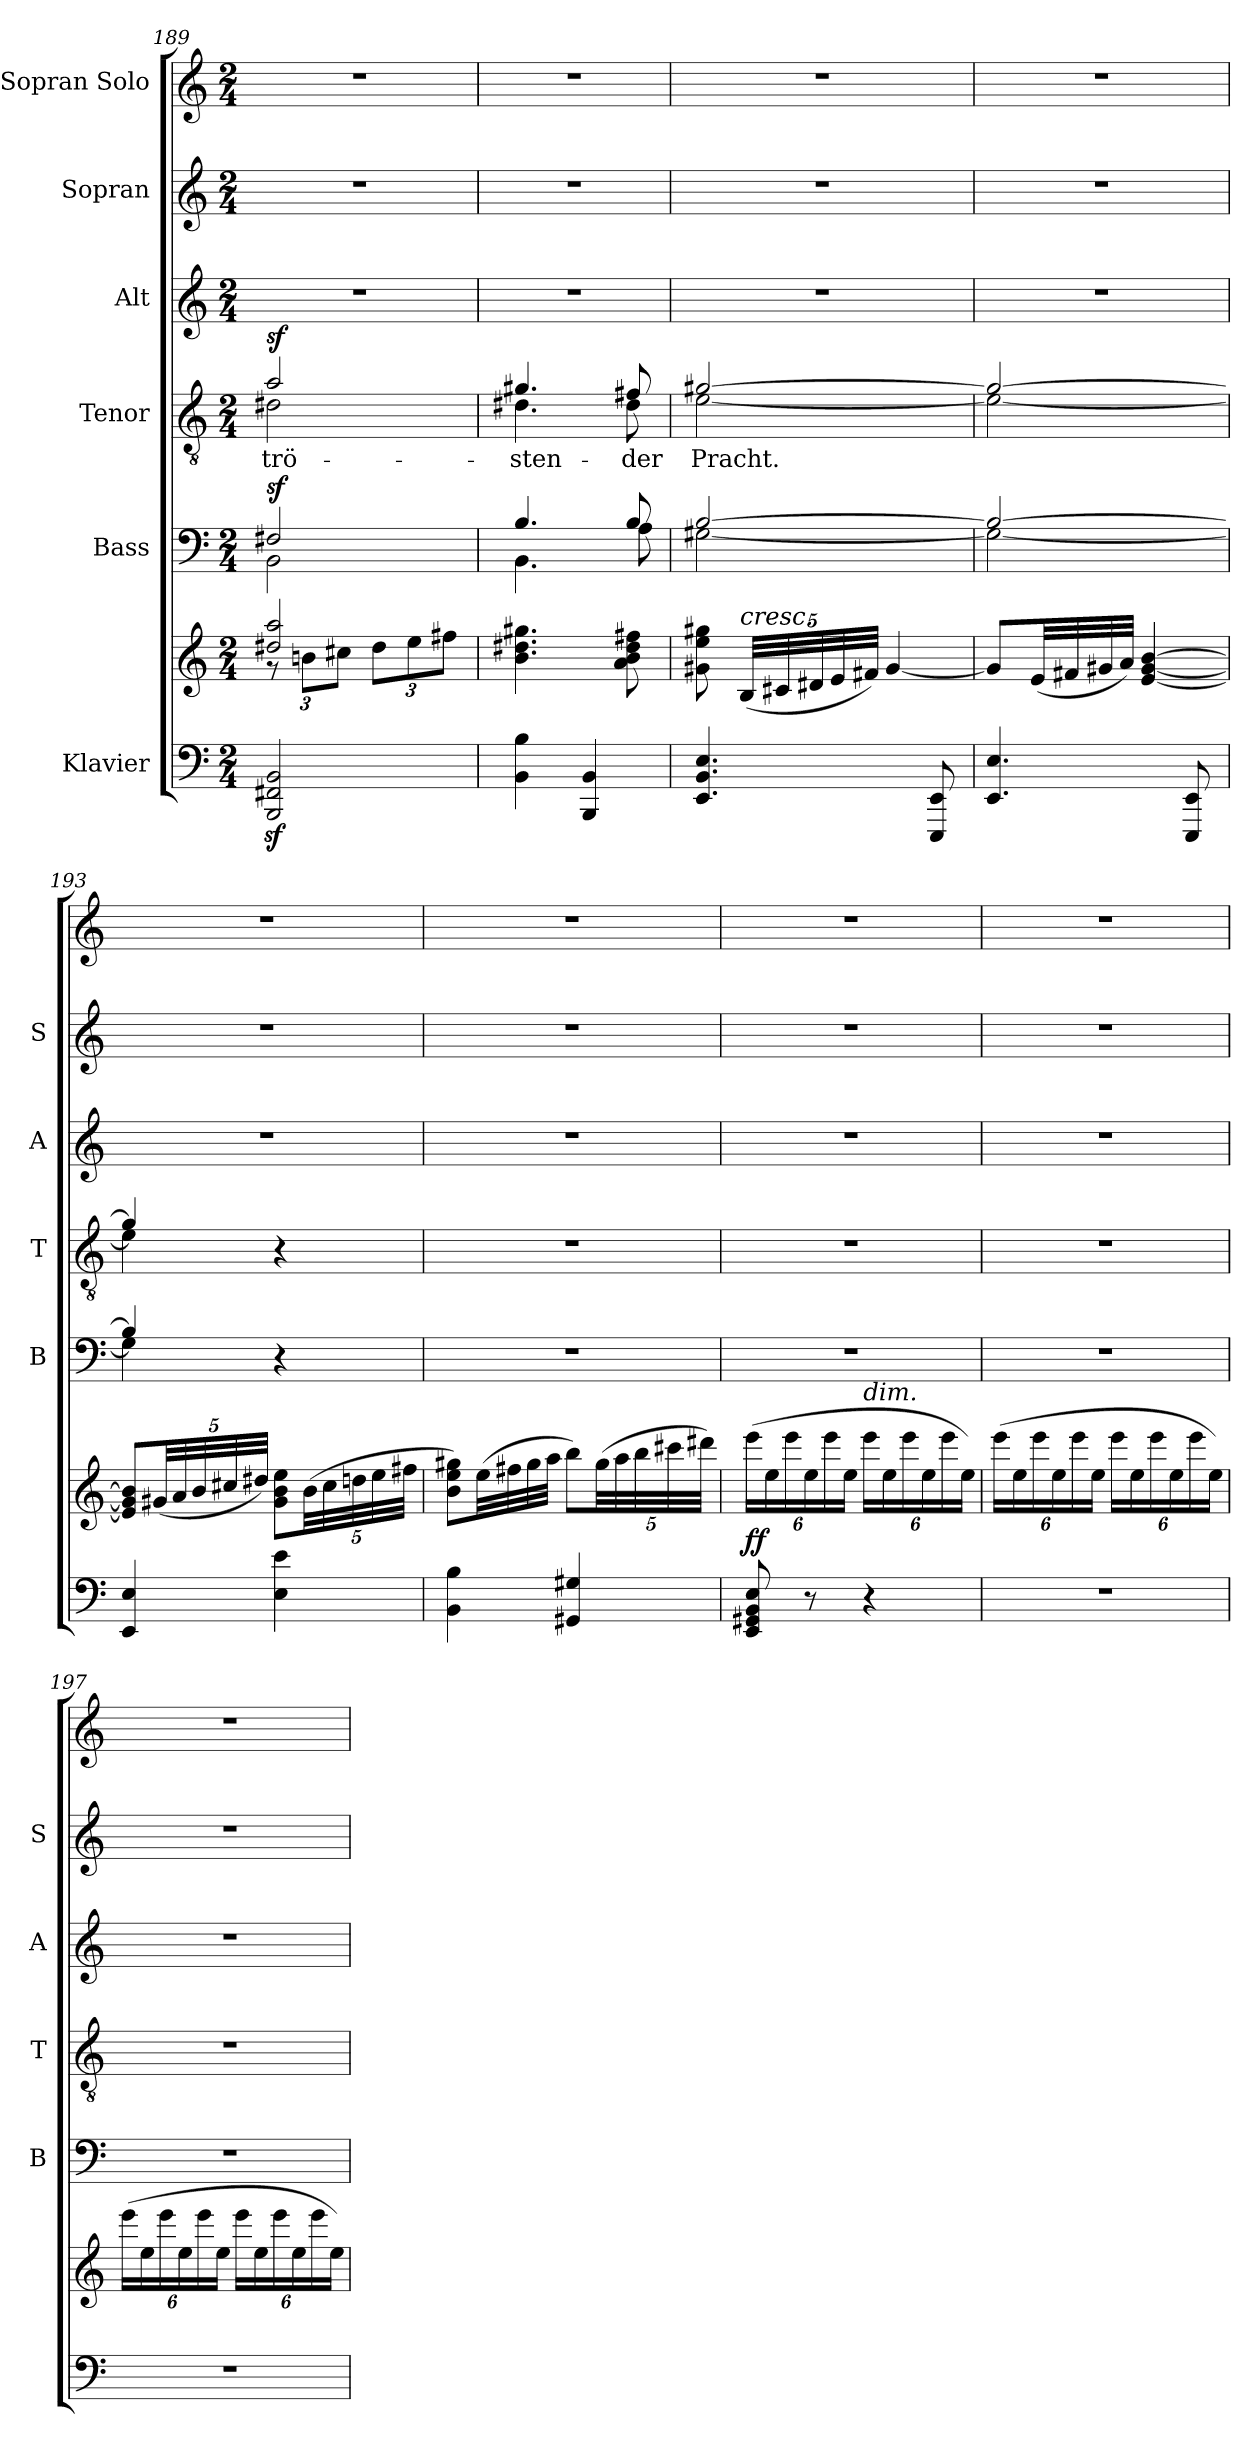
**kern	**kern	**dynam	**kern	**dynam	**kern	**text	**dynam	**kern	**kern	**kern
*part6	*part6	*part6	*part5	*part5	*part4	*part4	*part4	*part3	*part2	*part1
*staff7	*staff6	*staff6/7	*staff5	*staff5	*staff4	*staff4	*staff4	*staff3	*staff2	*staff1
*I"Klavier	*	*	*I"Bass	*	*I"Tenor	*	*	*I"Alt	*I"Sopran	*I"Sopran Solo
*	*	*	*I'B	*	*I'T	*	*	*I'A	*I'S	*
!!LO:LB:g=z
*clefF4	*clefG2	*	*clefF4	*	*clefGv2	*	*	*clefG2	*clefG2	*clefG2
*k[]	*k[]	*	*k[]	*	*k[]	*	*	*k[]	*k[]	*k[]
*M2/4	*M2/4	*	*M2/4	*	*M2/4	*	*	*M2/4	*M2/4	*M2/4
=189	=189	=189	=189	=189	=189	=189	=189	=189	=189	=189
*	*^	*	*	*	*	*	*	*	*	*
*	*	*Xbrackettup	*	*	*	*	*	*	*	*	*
*	*	*	*	*^	*	*	*	*	*	*	*
!	!	!	!	!	!	!LO:DY:a	!	!LO:LY:b	!LO:DY:a	!	!	!
*	*	*	*	*	*	*	*^	*	*	*	*	*
2BBB/z> 2FF#X/z> 2BB/z>	2dd#X/ 2aa/	12r	.	2F#X/	2BB\	sf	2a/	2d#X\	trö-	sf	2r	2r	2r
.	.	12bn\L	.	.	.	.	.	.	.	.	.	.	.
.	.	12cc#X\J	.	.	.	.	.	.	.	.	.	.	.
.	.	12dd#\L	.	.	.	.	.	.	.	.	.	.	.
.	.	12ee\	.	.	.	.	.	.	.	.	.	.	.
.	.	12ff#X\J	.	.	.	.	.	.	.	.	.	.	.
=190	=190	=190	=190	=190	=190	=190	=190	=190	=190	=190	=190	=190	=190
!	!	!	!	!	!	!	!	!	!LO:LY:b	!	!	!	!
*	*v	*v	*	*	*	*	*	*	*	*	*	*	*
4BB\ 4B\	4.b\ 4.dd#X\ 4.gg#X\	.	4.B/	4.BB\	.	4.g#X/	4.d#X\	-sten-	.	2r	2r	2r
4BBB/ 4BB/	.	.	.	.	.	.	.	.	.	.	.	.
!	!	!	!	!	!	!	!	!LO:LY:b	!	!	!	!
.	8a\ 8b\ 8dd#\ 8ff#X\	.	8B/	8A\	.	8f#X/	8d#\	-der	.	.	.	.
=191	=191	=191	=191	=191	=191	=191	=191	=191	=191	=191	=191	=191
!	!	!	!	!	!	!	!	!LO:LY:b	!	!	!	!
4.EE/ 4.BB/ 4.E/	8g#X\ 8ee\ 8gg#X\	.	[2B/	[2G#X\	.	[2g#X/	[2e\	Pracht.	.	2r	2r	2r
!	!LO:TX:a:i:t=cresc.	!	!	!	!	!	!	!	!	!	!	!
.	(40B/LLL	.	.	.	.	.	.	.	.	.	.	.
.	40c#X/	.	.	.	.	.	.	.	.	.	.	.
.	40d#X/	.	.	.	.	.	.	.	.	.	.	.
.	40e/	.	.	.	.	.	.	.	.	.	.	.
.	40f#X/JJJ)	.	.	.	.	.	.	.	.	.	.	.
.	[4g#/	.	.	.	.	.	.	.	.	.	.	.
8EEE/ 8EE/	.	.	.	.	.	.	.	.	.	.	.	.
=192	=192	=192	=192	=192	=192	=192	=192	=192	=192	=192	=192	=192
4.EE/ 4.E/	8g#/L]	.	2B/_	2G#\_	.	2g#/_	2e\_	.	.	2r	2r	2r
.	(32e/LL	.	.	.	.	.	.	.	.	.	.	.
.	32f#X/	.	.	.	.	.	.	.	.	.	.	.
.	32g#X/	.	.	.	.	.	.	.	.	.	.	.
.	32a/JJJ)	.	.	.	.	.	.	.	.	.	.	.
.	[4e/ [4g#/ [4b/	.	.	.	.	.	.	.	.	.	.	.
8EEE/ 8EE/	.	.	.	.	.	.	.	.	.	.	.	.
=193	=193	=193	=193	=193	=193	=193	=193	=193	=193	=193	=193	=193
4EE/ 4E/	8e/] 8g#/] 8b/]L	.	4B/]	4G#\]	.	4g#/]	4e\]	.	.	2r	2r	2r
.	(40g#X/LL	.	.	.	.	.	.	.	.	.	.	.
.	40a/	.	.	.	.	.	.	.	.	.	.	.
.	40b/	.	.	.	.	.	.	.	.	.	.	.
.	40cc#X/	.	.	.	.	.	.	.	.	.	.	.
.	40dd#X/JJJ)	.	.	.	.	.	.	.	.	.	.	.
4E\ 4e\	8g#\ 8b\ 8ee\L	.	4r	4ryy	.	4r	4ryy	.	.	.	.	.
.	(40b\LL	.	.	.	.	.	.	.	.	.	.	.
.	40cc#\	.	.	.	.	.	.	.	.	.	.	.
.	40ddn\	.	.	.	.	.	.	.	.	.	.	.
.	40ee\	.	.	.	.	.	.	.	.	.	.	.
.	40ff#X\JJJ	.	.	.	.	.	.	.	.	.	.	.
*	*	*	*v	*v	*	*	*	*	*	*	*	*
*	*	*	*	*	*v	*v	*	*	*	*	*
!!LO:LB:g=z
=194	=194	=194	=194	=194	=194	=194	=194	=194	=194	=194
4BB\ 4B\	8b\ 8ee\ 8gg#X\L)	.	2r	.	2r	.	.	2r	2r	2r
.	(32ee\LL	.	.	.	.	.	.	.	.	.
.	32ff#X\	.	.	.	.	.	.	.	.	.
.	32gg#\	.	.	.	.	.	.	.	.	.
.	32aa\JJJ	.	.	.	.	.	.	.	.	.
4GG#X/ 4G#X/	8bb\L)	.	.	.	.	.	.	.	.	.
.	(40gg#\LL	.	.	.	.	.	.	.	.	.
.	40aa\	.	.	.	.	.	.	.	.	.
.	40bb\	.	.	.	.	.	.	.	.	.
.	40ccc#X\	.	.	.	.	.	.	.	.	.
.	40ddd#X\JJJ)	.	.	.	.	.	.	.	.	.
=195	=195	=195	=195	=195	=195	=195	=195	=195	=195	=195
!	!	!LO:DY:a=2	!	!	!	!	!	!	!	!
8EE/ 8GG#X/ 8BB/ 8E/	(24eee\LL	ff	2r	.	2r	.	.	2r	2r	2r
.	24ee\	.	.	.	.	.	.	.	.	.
.	24eee\	.	.	.	.	.	.	.	.	.
8r	24ee\	.	.	.	.	.	.	.	.	.
.	24eee\	.	.	.	.	.	.	.	.	.
.	24ee\JJ	.	.	.	.	.	.	.	.	.
!	!LO:TX:a:i:t=dim.	!	!	!	!	!	!	!	!	!
4r	24eee\LL	.	.	.	.	.	.	.	.	.
.	24ee\	.	.	.	.	.	.	.	.	.
.	24eee\	.	.	.	.	.	.	.	.	.
.	24ee\	.	.	.	.	.	.	.	.	.
.	24eee\	.	.	.	.	.	.	.	.	.
.	24ee\JJ)	.	.	.	.	.	.	.	.	.
=196	=196	=196	=196	=196	=196	=196	=196	=196	=196	=196
2r	(24eee\LL	.	2r	.	2r	.	.	2r	2r	2r
.	24ee\	.	.	.	.	.	.	.	.	.
.	24eee\	.	.	.	.	.	.	.	.	.
.	24ee\	.	.	.	.	.	.	.	.	.
.	24eee\	.	.	.	.	.	.	.	.	.
.	24ee\JJ	.	.	.	.	.	.	.	.	.
.	24eee\LL	.	.	.	.	.	.	.	.	.
.	24ee\	.	.	.	.	.	.	.	.	.
.	24eee\	.	.	.	.	.	.	.	.	.
.	24ee\	.	.	.	.	.	.	.	.	.
.	24eee\	.	.	.	.	.	.	.	.	.
.	24ee\JJ)	.	.	.	.	.	.	.	.	.
=197	=197	=197	=197	=197	=197	=197	=197	=197	=197	=197
2r	(24eee\LL	.	2r	.	2r	.	.	2r	2r	2r
.	24ee\	.	.	.	.	.	.	.	.	.
.	24eee\	.	.	.	.	.	.	.	.	.
.	24ee\	.	.	.	.	.	.	.	.	.
.	24eee\	.	.	.	.	.	.	.	.	.
.	24ee\JJ	.	.	.	.	.	.	.	.	.
.	24eee\LL	.	.	.	.	.	.	.	.	.
.	24ee\	.	.	.	.	.	.	.	.	.
.	24eee\	.	.	.	.	.	.	.	.	.
.	24ee\	.	.	.	.	.	.	.	.	.
.	24eee\	.	.	.	.	.	.	.	.	.
.	24ee\JJ)	.	.	.	.	.	.	.	.	.
=	=	=	=	=	=	=	=	=	=	=
*-	*-	*-	*-	*-	*-	*-	*-	*-	*-	*-
